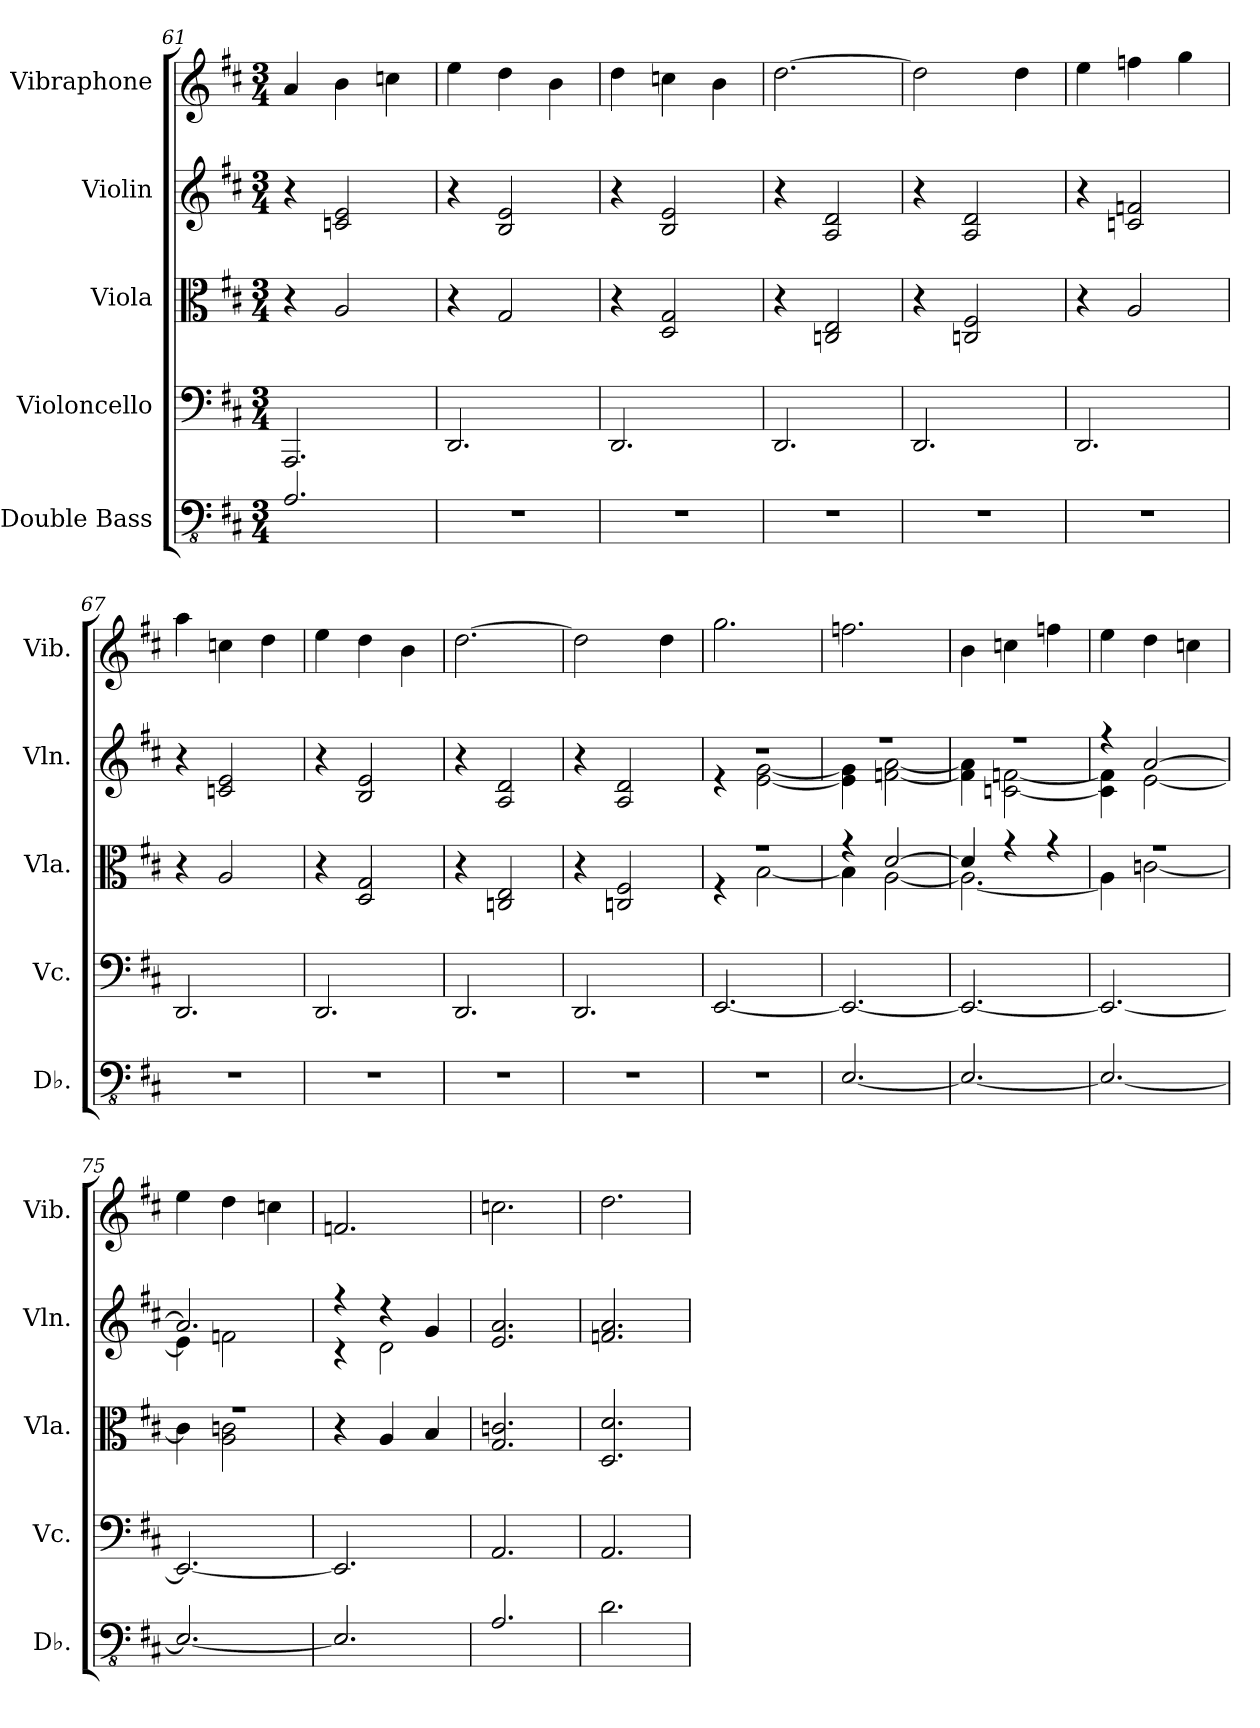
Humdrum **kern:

**kern	**kern	**kern	**kern	**kern
*part5	*part4	*part3	*part2	*part1
*staff5	*staff4	*staff3	*staff2	*staff1
*I"Double Bass	*I"Violoncello	*I"Viola	*I"Violin	*I"Vibraphone
*I'Db.	*I'Vc.	*I'Vla.	*I'Vln.	*I'Vib.
*clefFv4	*clefF4	*clefC3	*clefG2	*clefG2
*ITrd7c12	*	*	*	*
*k[f#c#]	*k[f#c#]	*k[f#c#]	*k[f#c#]	*k[f#c#]
*M3/4	*M3/4	*M3/4	*M3/4	*M3/4
=61	=61	=61	=61	=61
2.AAA/	2.AAA/	4r	4r	4a/
.	.	2A/	2cn/ 2e/	4b\
.	.	.	.	4ccn\
=62	=62	=62	=62	=62
2.r	2.DD/	4r	4r	4ee\
.	.	2G/	2B/ 2e/	4dd\
.	.	.	.	4b\
!!LO:PB:g=z
=63	=63	=63	=63	=63
2.r	2.DD/	4r	4r	4dd\
.	.	2D/ 2G/	2B/ 2e/	4ccn\
.	.	.	.	4b\
=64	=64	=64	=64	=64
2.r	2.DD/	4r	4r	[2.dd\
.	.	2Cn/ 2E/	2A/ 2d/	.
=65	=65	=65	=65	=65
2.r	2.DD/	4r	4r	2dd\]
.	.	2Cn/ 2F#/	2A/ 2d/	.
.	.	.	.	4dd\
=66	=66	=66	=66	=66
2.r	2.DD/	4r	4r	4ee\
.	.	2A/	2cn/ 2fn/	4ffn\
.	.	.	.	4gg\
=67	=67	=67	=67	=67
2.r	2.DD/	4r	4r	4aa\
.	.	2A/	2cn/ 2e/	4ccn\
.	.	.	.	4dd\
=68	=68	=68	=68	=68
2.r	2.DD/	4r	4r	4ee\
.	.	2D/ 2G/	2B/ 2e/	4dd\
.	.	.	.	4b\
=69	=69	=69	=69	=69
2.r	2.DD/	4r	4r	[2.dd\
.	.	2Cn/ 2E/	2A/ 2d/	.
=70	=70	=70	=70	=70
2.r	2.DD/	4r	4r	2dd\]
.	.	2Cn/ 2F#/	2A/ 2d/	.
.	.	.	.	4dd\
=71	=71	=71	=71	=71
*	*	*^	*^	*
2.r	[2.EE/	2.r	4r	2.r	4r	2.gg\
.	.	.	[2B\	.	[2e\ [2g\	.
=72	=72	=72	=72	=72	=72	=72
[2.EEE/	2.EE/_	4r	4B\]	2.r	4e\] 4g\]	2.ffn\
.	.	[2d/	[2A\	.	[2fn\ [2a\	.
!!LO:LB:g=z
=73	=73	=73	=73	=73	=73	=73
2.EEE/_	2.EE/_	4d/]	2.A\_	2.r	4f\] 4a\]	4b\
.	.	4r	.	.	[2cn\ [2fn\	4ccn\
.	.	4r	.	.	.	4ffn\
=74	=74	=74	=74	=74	=74	=74
2.EEE/_	2.EE/_	2.r	4A\]	4r	4c\] 4f\]	4ee\
.	.	.	[2cn\	[2a/	[2e\	4dd\
.	.	.	.	.	.	4ccn\
=75	=75	=75	=75	=75	=75	=75
2.EEE/_	2.EE/_	2.r	4c\]	2.a/]	4e\]	4ee\
.	.	.	2A\ 2cn\	.	2fn\	4dd\
.	.	.	.	.	.	4ccn\
*	*	*v	*v	*	*	*
=76	=76	=76	=76	=76	=76
2.EEE/]	2.EE/]	4r	4r	4r	2.fn/
.	.	4A/	4r	2d\	.
.	.	4B/	4g/	.	.
*	*	*	*v	*v	*
=77	=77	=77	=77	=77
2.AAA/	2.AA/	2.G/ 2.cn/	2.e/ 2.a/	2.ccn\
=78	=78	=78	=78	=78
2.DD\	2.AA/	2.D/ 2.d/	2.fn/ 2.a/	2.dd\
=	=	=	=	=
*-	*-	*-	*-	*-
